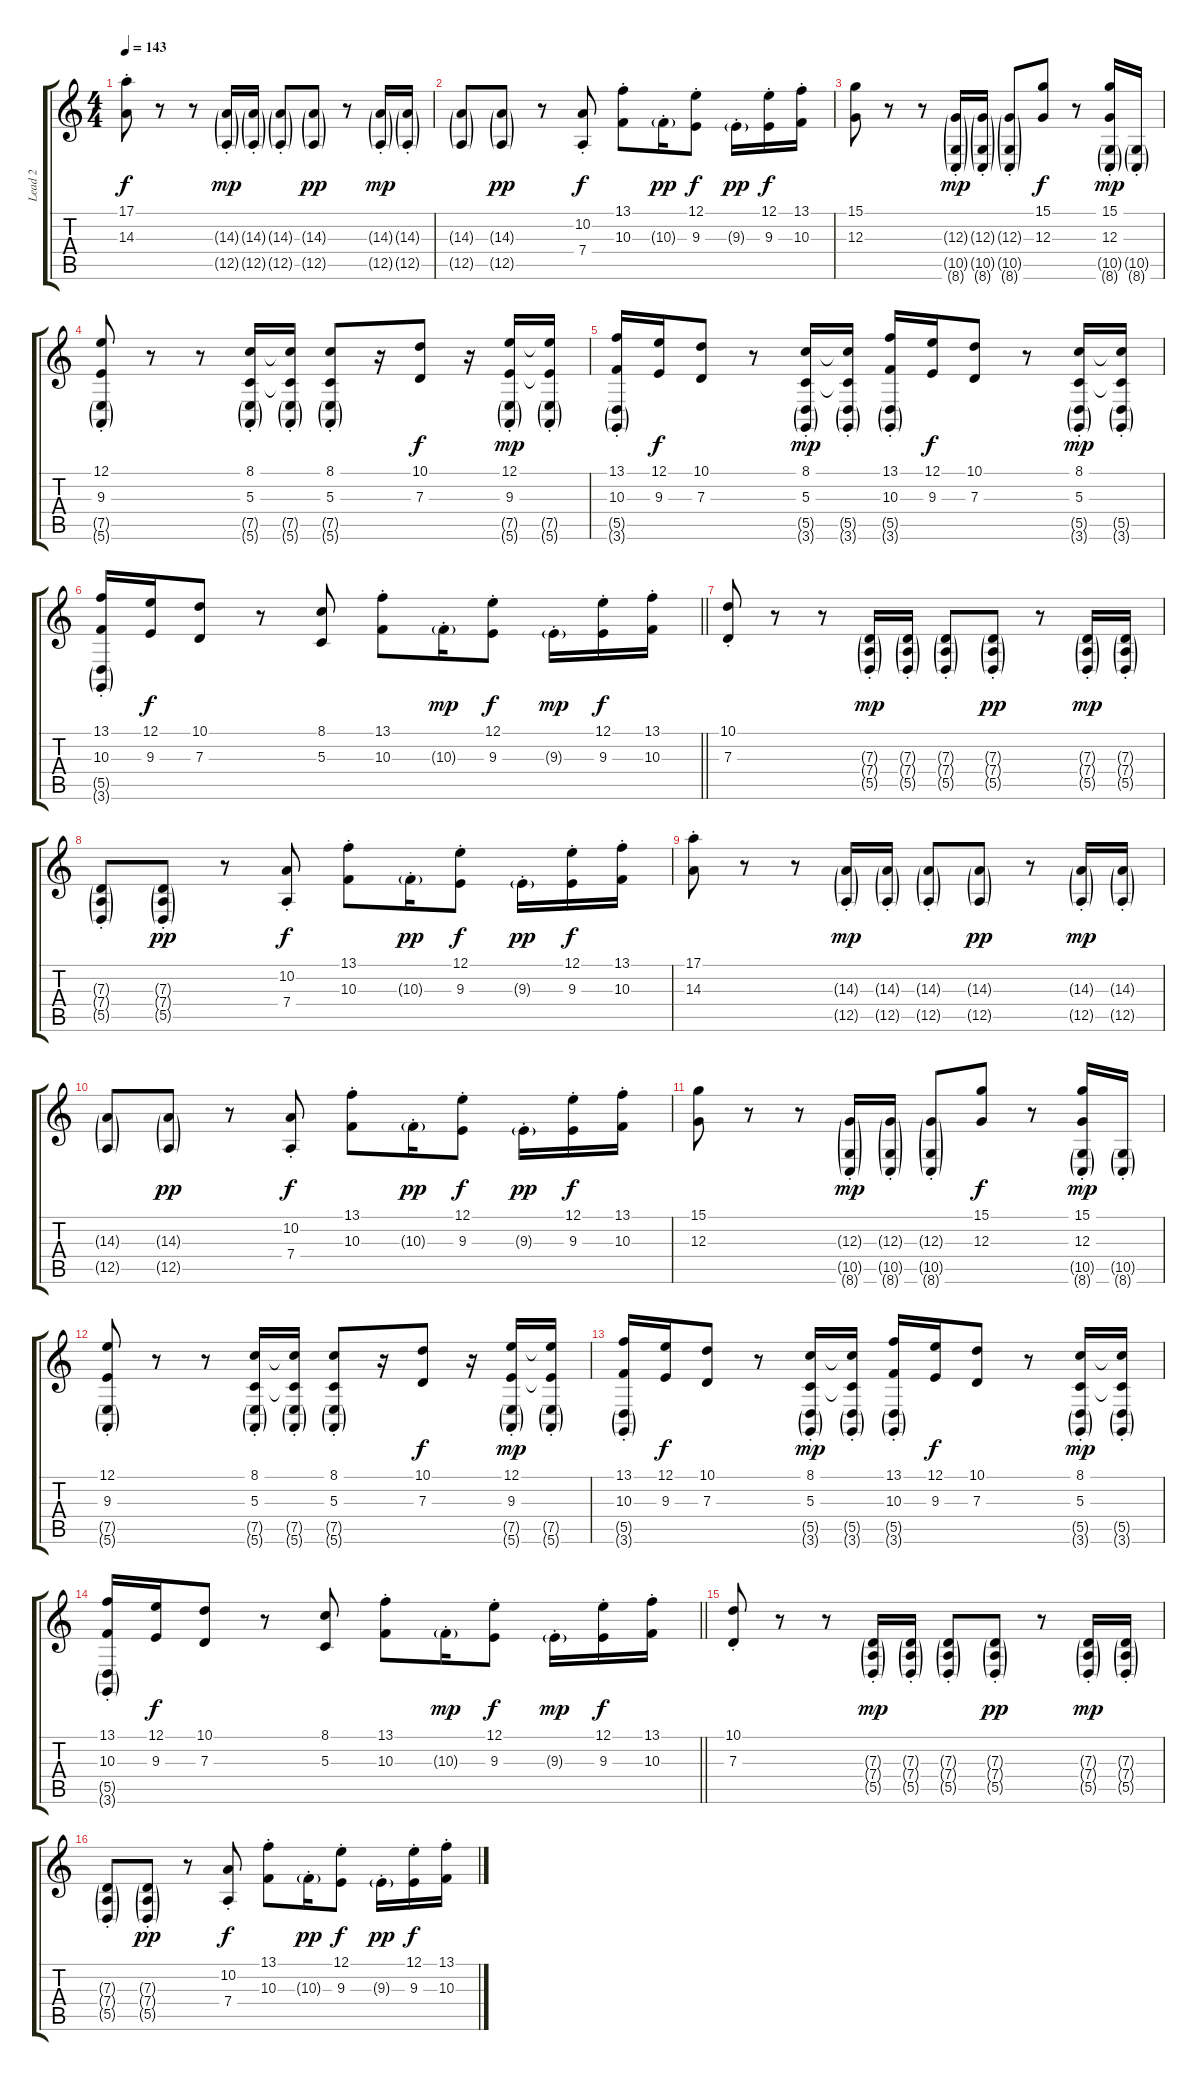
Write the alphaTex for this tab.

\track ("Lead 2" "Lead 2") {instrument lead1square}
\staff {score tabs}
\tuning (E4 B3 G3 D3 A2 E2) {hide}
\ts (4 4)
\tempo 143
\clef g2
\ks c
(17.1{st} 14.3{st}).8{dy f} r.8 r.8 (14.3{g st} 12.5{g st}).16{dy mp} (14.3{g st} 12.5{g st}).16 (14.3{g st} 12.5{g st}).8 (14.3{g} 12.5{g}).8{dy pp} r.8 (14.3{g st} 12.5{g st}).16{dy mp} (14.3{g st} 12.5{g st}).16 |
(14.3{g} 12.5{g}).8 (14.3{g} 12.5{g}).8{dy pp} r.8 (10.2{st} 7.4{st}).8{dy f} (13.1{st} 10.3{st}).8 10.3{g st}.16{dy pp} (12.1{st} 9.3{st}).8{dy f} 9.3{g st}.16{dy pp} (12.1{st} 9.3{st}).16{dy f} (13.1{st} 10.3{st}).16 |
(15.1 12.3).8 r.8 r.8 (12.3{g st} 10.5{g st} 8.6{g st}).16{dy mp} (12.3{g st} 10.5{g st} 8.6{g st}).16 (12.3{g st} 10.5{g st} 8.6{g st}).8 (15.1 12.3).8{dy f} r.8 (15.1 12.3 10.5{g st} 8.6{g st}).16{dy mp} (10.5{g st} 8.6{g st}).16 |
(12.1 9.3 7.5{g st} 5.6{g st}).8 r.8 r.8 (8.1 5.3 7.5{g st} 5.6{g st}).16 (8.1{t} 5.3{t} 7.5{g st} 5.6{g st}).16 (8.1 5.3 7.5{g st} 5.6{g st}).8 r.16 (10.1 7.3).8{dy f} r.16 (12.1 9.3 7.5{g st} 5.6{g st}).16{dy mp} (12.1{t} 9.3{t} 7.5{g st} 5.6{g st}).16 |
(13.1 10.3 5.5{g st} 3.6{g st}).16 (12.1 9.3).16{dy f} (10.1 7.3).8 r.8 (8.1 5.3 5.5{g st} 3.6{g st}).16{dy mp} (8.1{t} 5.3{t} 5.5{g st} 3.6{g st}).16 (13.1 10.3 5.5{g st} 3.6{g st}).16 (12.1 9.3).16{dy f} (10.1 7.3).8 r.8 (8.1 5.3 5.5{g st} 3.6{g st}).16{dy mp} (8.1{t} 5.3{t} 5.5{g st} 3.6{g st}).16 |
\barLineRight lightlight
(13.1 10.3 5.5{g st} 3.6{g st}).16 (12.1 9.3).16{dy f} (10.1 7.3).8 r.8 (8.1 5.3).8 (13.1{st} 10.3{st}).8 10.3{g st}.16{dy mp} (12.1{st} 9.3{st}).8{dy f} 9.3{g st}.16{dy mp} (12.1{st} 9.3{st}).16{dy f} (13.1{st} 10.3{st}).16 |
(10.1{st} 7.3{st}).8 r.8 r.8 (7.3{g st} 7.4{g st} 5.5{g st}).16{dy mp} (7.3{g st} 7.4{g st} 5.5{g st}).16 (7.3{g st} 7.4{g st} 5.5{g st}).8 (7.3{g st} 7.4{g st} 5.5{g st}).8{dy pp} r.8 (7.3{g st} 7.4{g st} 5.5{g st}).16{dy mp} (7.3{g st} 7.4{g st} 5.5{g st}).16 |
(7.3{g st} 7.4{g st} 5.5{g st}).8 (7.3{g st} 7.4{g st} 5.5{g st}).8{dy pp} r.8 (10.2{st} 7.4{st}).8{dy f} (13.1{st} 10.3{st}).8 10.3{g st}.16{dy pp} (12.1{st} 9.3{st}).8{dy f} 9.3{g st}.16{dy pp} (12.1{st} 9.3{st}).16{dy f} (13.1{st} 10.3{st}).16 |
(17.1{st} 14.3{st}).8 r.8 r.8 (14.3{g st} 12.5{g st}).16{dy mp} (14.3{g st} 12.5{g st}).16 (14.3{g st} 12.5{g st}).8 (14.3{g} 12.5{g}).8{dy pp} r.8 (14.3{g st} 12.5{g st}).16{dy mp} (14.3{g st} 12.5{g st}).16 |
(14.3{g} 12.5{g}).8 (14.3{g} 12.5{g}).8{dy pp} r.8 (10.2{st} 7.4{st}).8{dy f} (13.1{st} 10.3{st}).8 10.3{g st}.16{dy pp} (12.1{st} 9.3{st}).8{dy f} 9.3{g st}.16{dy pp} (12.1{st} 9.3{st}).16{dy f} (13.1{st} 10.3{st}).16 |
(15.1 12.3).8 r.8 r.8 (12.3{g st} 10.5{g st} 8.6{g st}).16{dy mp} (12.3{g st} 10.5{g st} 8.6{g st}).16 (12.3{g st} 10.5{g st} 8.6{g st}).8 (15.1 12.3).8{dy f} r.8 (15.1 12.3 10.5{g st} 8.6{g st}).16{dy mp} (10.5{g st} 8.6{g st}).16 |
(12.1 9.3 7.5{g st} 5.6{g st}).8 r.8 r.8 (8.1 5.3 7.5{g st} 5.6{g st}).16 (8.1{t} 5.3{t} 7.5{g st} 5.6{g st}).16 (8.1 5.3 7.5{g st} 5.6{g st}).8 r.16 (10.1 7.3).8{dy f} r.16 (12.1 9.3 7.5{g st} 5.6{g st}).16{dy mp} (12.1{t} 9.3{t} 7.5{g st} 5.6{g st}).16 |
(13.1 10.3 5.5{g st} 3.6{g st}).16 (12.1 9.3).16{dy f} (10.1 7.3).8 r.8 (8.1 5.3 5.5{g st} 3.6{g st}).16{dy mp} (8.1{t} 5.3{t} 5.5{g st} 3.6{g st}).16 (13.1 10.3 5.5{g st} 3.6{g st}).16 (12.1 9.3).16{dy f} (10.1 7.3).8 r.8 (8.1 5.3 5.5{g st} 3.6{g st}).16{dy mp} (8.1{t} 5.3{t} 5.5{g st} 3.6{g st}).16 |
\barLineRight lightlight
(13.1 10.3 5.5{g st} 3.6{g st}).16 (12.1 9.3).16{dy f} (10.1 7.3).8 r.8 (8.1 5.3).8 (13.1{st} 10.3{st}).8 10.3{g st}.16{dy mp} (12.1{st} 9.3{st}).8{dy f} 9.3{g st}.16{dy mp} (12.1{st} 9.3{st}).16{dy f} (13.1{st} 10.3{st}).16 |
(10.1{st} 7.3{st}).8 r.8 r.8 (7.3{g st} 7.4{g st} 5.5{g st}).16{dy mp} (7.3{g st} 7.4{g st} 5.5{g st}).16 (7.3{g st} 7.4{g st} 5.5{g st}).8 (7.3{g st} 7.4{g st} 5.5{g st}).8{dy pp} r.8 (7.3{g st} 7.4{g st} 5.5{g st}).16{dy mp} (7.3{g st} 7.4{g st} 5.5{g st}).16 |
(7.3{g st} 7.4{g st} 5.5{g st}).8 (7.3{g st} 7.4{g st} 5.5{g st}).8{dy pp} r.8 (10.2{st} 7.4{st}).8{dy f} (13.1{st} 10.3{st}).8 10.3{g st}.16{dy pp} (12.1{st} 9.3{st}).8{dy f} 9.3{g st}.16{dy pp} (12.1{st} 9.3{st}).16{dy f} (13.1{st} 10.3{st}).16
